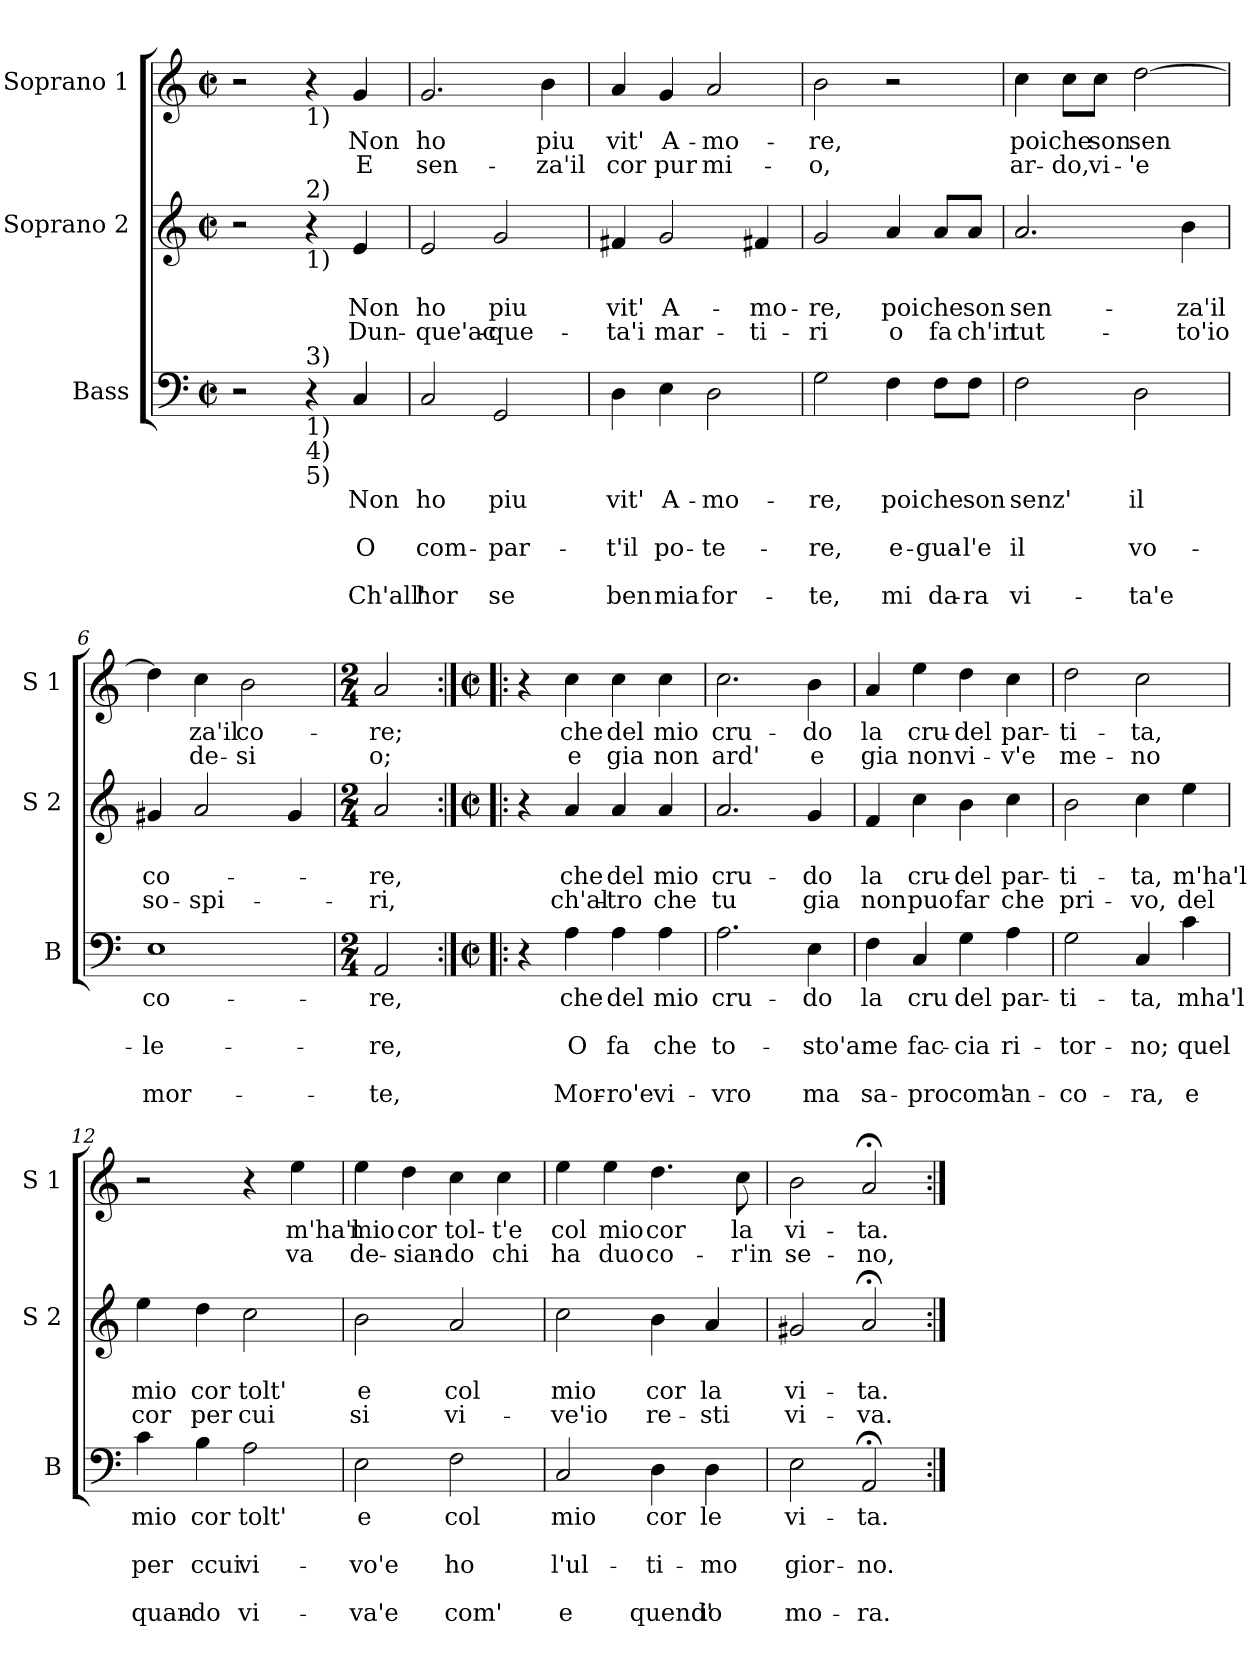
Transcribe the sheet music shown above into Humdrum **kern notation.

**kern	**text	**text	**text	**text	**text	**kern	**text	**text	**text	**kern	**text	**text
*part3	*part3	*part3	*part3	*part3	*part3	*part2	*part2	*part2	*part2	*part1	*part1	*part1
*staff3	*staff3	*staff3	*staff3	*staff3	*staff3	*staff2	*staff2	*staff2	*staff2	*staff1	*staff1	*staff1
*I"Bass	*	*	*	*	*	*I"Soprano 2	*	*	*	*I"Soprano 1	*	*
*I'B	*	*	*	*	*	*I'S 2	*	*	*	*I'S 1	*	*
*clefF4	*	*	*	*	*	*clefG2	*	*	*	*clefG2	*	*
*k[]	*	*	*	*	*	*k[]	*	*	*	*k[]	*	*
*C:	*	*	*	*	*	*C:	*	*	*	*C:	*	*
*M2/2	*	*	*	*	*	*M2/2	*	*	*	*M2/2	*	*
*met(c|)	*	*	*	*	*	*met(c|)	*	*	*	*met(c|)	*	*
=1	=1	=1	=1	=1	=1	=1	=1	=1	=1	=1	=1	=1
2r	.	.	.	.	.	2r	.	.	.	2r	.	.
!	!	!	!	!	!	!	!	!	!	!LO:TX:b:t=1)	!	!
!	!	!	!	!	!	!LO:TX:a:t=2)	!	!	!	!	!	!
!	!	!	!	!	!	!LO:TX:b:t=1)	!	!	!	!	!	!
!LO:TX:a:t=3)	!	!	!	!	!	!	!	!	!	!	!	!
!LO:TX:b:t=1)	!	!	!	!	!	!	!	!	!	!	!	!
!LO:TX:b:t=4)	!	!	!	!	!	!	!	!	!	!	!	!
!LO:TX:b:t=5)	!	!	!	!	!	!	!	!	!	!	!	!
4r	.	.	.	.	.	4r	.	.	.	4r	.	.
!	!LO:LY:b	!	!LO:LY:b	!	!LO:LY:b	!	!	!LO:LY:b	!LO:LY:b	!	!LO:LY:b	!LO:LY:b
4C/	Non	.	O	.	Ch'all'	4e/	.	Non	Dun-	4g/	Non	E
=2	=2	=2	=2	=2	=2	=2	=2	=2	=2	=2	=2	=2
!	!LO:LY:b	!	!LO:LY:b	!	!LO:LY:b	!	!	!LO:LY:b	!LO:LY:b	!	!LO:LY:b	!LO:LY:b
2C/	ho	.	com-	.	hor	2e/	.	ho	-que'ac-	2.g/	ho	sen-
!	!LO:LY:b	!	!LO:LY:b	!	!LO:LY:b	!	!	!LO:LY:b	!LO:LY:b	!	!	!
2GG/	piu	.	-par-	.	se	2g/	.	piu	-que-	.	.	.
!	!	!	!	!	!	!	!	!	!	!	!LO:LY:b	!LO:LY:b
.	.	.	.	.	.	.	.	.	.	4b\	piu	-za'il
=3	=3	=3	=3	=3	=3	=3	=3	=3	=3	=3	=3	=3
!	!LO:LY:b	!	!LO:LY:b	!	!LO:LY:b	!	!	!LO:LY:b	!LO:LY:b	!	!LO:LY:b	!LO:LY:b
4D\	vit'	.	-t'il	.	ben	4f#X/	.	vit'	-ta'i	4a/	vit'	cor
!	!LO:LY:b	!	!LO:LY:b	!	!LO:LY:b	!	!	!LO:LY:b	!LO:LY:b	!	!LO:LY:b	!LO:LY:b
4E\	A-	.	po-	.	mia	2g/	.	A-	mar-	4g/	A-	pur
!	!LO:LY:b	!	!LO:LY:b	!	!LO:LY:b	!	!	!	!	!	!LO:LY:b	!LO:LY:b
2D\	-mo-	.	-te-	.	for-	.	.	.	.	2a/	-mo-	mi-
!	!	!	!	!	!	!	!	!LO:LY:b	!LO:LY:b	!	!	!
.	.	.	.	.	.	4f#X/	.	-mo-	-ti-	.	.	.
=4	=4	=4	=4	=4	=4	=4	=4	=4	=4	=4	=4	=4
!	!LO:LY:b	!	!LO:LY:b	!	!LO:LY:b	!	!	!LO:LY:b	!LO:LY:b	!	!LO:LY:b	!LO:LY:b
2G\	-re,	.	-re,	.	-te,	2g/	.	-re,	-ri	2b\	-re,	-o,
!	!LO:LY:b	!	!LO:LY:b	!	!LO:LY:b	!	!	!LO:LY:b	!LO:LY:b	!	!	!
4F\	poi	.	e-	.	mi	4a/	.	poi	o	2r	.	.
!	!LO:LY:b	!	!LO:LY:b	!	!LO:LY:b	!	!	!LO:LY:b	!LO:LY:b	!	!	!
8F\L	che	.	-gua-	.	da-	8a/L	.	che	fa	.	.	.
!	!LO:LY:b	!	!LO:LY:b	!	!LO:LY:b	!	!	!LO:LY:b	!LO:LY:b	!	!	!
8F\J	son	.	-l'e	.	-ra	8a/J	.	son	ch'in	.	.	.
!!LO:LB:g=z
=5	=5	=5	=5	=5	=5	=5	=5	=5	=5	=5	=5	=5
!	!LO:LY:b	!	!LO:LY:b	!	!LO:LY:b	!	!	!LO:LY:b	!LO:LY:b	!	!LO:LY:b	!LO:LY:b
2F\	senz'	.	il	.	vi-	2.a/	.	sen-	tut-	4cc\	poi	ar-
!	!	!	!	!	!	!	!	!	!	!	!LO:LY:b	!LO:LY:b
.	.	.	.	.	.	.	.	.	.	8cc\L	che	-do,
!	!	!	!	!	!	!	!	!	!	!	!LO:LY:b	!LO:LY:b
.	.	.	.	.	.	.	.	.	.	8cc\J	son	vi-
!	!LO:LY:b	!	!LO:LY:b	!	!LO:LY:b	!	!	!	!	!	!LO:LY:b	!LO:LY:b
2D\	il	.	vo-	.	-ta'e	.	.	.	.	[2dd\	sen	-'e
!	!	!	!	!	!	!	!	!LO:LY:b	!LO:LY:b	!	!	!
.	.	.	.	.	.	4b\	.	-za'il	-to'io	.	.	.
=6	=6	=6	=6	=6	=6	=6	=6	=6	=6	=6	=6	=6
!	!LO:LY:b	!	!LO:LY:b	!	!LO:LY:b	!	!	!LO:LY:b	!LO:LY:b	!	!	!
1E	co-	.	-le-	.	mor-	4g#X/	.	co-	so-	4dd\]	.	.
!	!	!	!	!	!	!	!	!	!LO:LY:b	!	!LO:LY:b	!LO:LY:b
.	.	.	.	.	.	2a/	.	.	-spi-	4cc\	za'il	de-
!	!	!	!	!	!	!	!	!	!	!	!LO:LY:b	!LO:LY:b
.	.	.	.	.	.	.	.	.	.	2b\	co-	-si
.	.	.	.	.	.	4g#/	.	.	.	.	.	.
=7	=7	=7	=7	=7	=7	=7	=7	=7	=7	=7	=7	=7
*M2/4	*	*	*	*	*	*M2/4	*	*	*	*M2/4	*	*
!	!LO:LY:b	!	!LO:LY:b	!	!LO:LY:b	!	!	!LO:LY:b	!LO:LY:b	!	!LO:LY:b	!LO:LY:b
2AA/	-re,	.	-re,	.	-te,	2a/	.	-re,	-ri,	2a/	-re;	o;
=8:|!|:	=8:|!|:	=8:|!|:	=8:|!|:	=8:|!|:	=8:|!|:	=8:|!|:	=8:|!|:	=8:|!|:	=8:|!|:	=8:|!|:	=8:|!|:	=8:|!|:
*M2/2	*	*	*	*	*	*M2/2	*	*	*	*M2/2	*	*
*met(c|)	*	*	*	*	*	*met(c|)	*	*	*	*met(c|)	*	*
4r	.	.	.	.	.	4r	.	.	.	4r	.	.
!	!LO:LY:b	!	!LO:LY:b	!	!LO:LY:b	!	!	!LO:LY:b	!LO:LY:b	!	!LO:LY:b	!LO:LY:b
4A\	che	.	O	.	Mor-	4a/	.	che	ch'al-	4cc\	che	e
!	!LO:LY:b	!	!LO:LY:b	!	!LO:LY:b	!	!	!LO:LY:b	!LO:LY:b	!	!LO:LY:b	!LO:LY:b
4A\	del	.	fa	.	-ro'e	4a/	.	del	-tro	4cc\	del	gia
!	!LO:LY:b	!	!LO:LY:b	!	!LO:LY:b	!	!	!LO:LY:b	!LO:LY:b	!	!LO:LY:b	!LO:LY:b
4A\	mio	.	che	.	vi-	4a/	.	mio	che	4cc\	mio	non
!!LO:PB:g=z
=9	=9	=9	=9	=9	=9	=9	=9	=9	=9	=9	=9	=9
!	!LO:LY:b	!	!LO:LY:b	!	!LO:LY:b	!	!	!LO:LY:b	!LO:LY:b	!	!LO:LY:b	!LO:LY:b
2.A\	cru-	.	to-	.	-vro	2.a/	.	cru-	tu	2.cc\	cru-	ard'
!	!LO:LY:b	!	!LO:LY:b	!	!LO:LY:b	!	!	!LO:LY:b	!LO:LY:b	!	!LO:LY:b	!LO:LY:b
4E\	-do	.	-sto'a	.	ma	4g/	.	-do	gia	4b\	-do	e
=10	=10	=10	=10	=10	=10	=10	=10	=10	=10	=10	=10	=10
!	!LO:LY:b	!	!LO:LY:b	!	!LO:LY:b	!	!	!LO:LY:b	!LO:LY:b	!	!LO:LY:b	!LO:LY:b
4F\	la	.	me	.	sa-	4f/	.	la	non	4a/	la	gia
!	!LO:LY:b	!	!LO:LY:b	!	!LO:LY:b	!	!	!LO:LY:b	!LO:LY:b	!	!LO:LY:b	!LO:LY:b
4C/	cru	.	fac-	.	-pro	4cc\	.	cru-	puo	4ee\	cru-	non
!	!LO:LY:b	!	!LO:LY:b	!	!LO:LY:b	!	!	!LO:LY:b	!LO:LY:b	!	!LO:LY:b	!LO:LY:b
4G\	del	.	-cia	.	com'	4b\	.	-del	far	4dd\	-del	vi-
!	!LO:LY:b	!	!LO:LY:b	!	!LO:LY:b	!	!	!LO:LY:b	!LO:LY:b	!	!LO:LY:b	!LO:LY:b
4A\	par-	.	ri-	.	an-	4cc\	.	par-	che	4cc\	par-	-v'e
=11	=11	=11	=11	=11	=11	=11	=11	=11	=11	=11	=11	=11
!	!LO:LY:b	!	!LO:LY:b	!	!LO:LY:b	!	!	!LO:LY:b	!LO:LY:b	!	!LO:LY:b	!LO:LY:b
2G\	-ti-	.	-tor-	.	-co-	2b\	.	-ti-	pri-	2dd\	-ti-	me-
!	!LO:LY:b	!	!LO:LY:b	!	!LO:LY:b	!	!	!LO:LY:b	!LO:LY:b	!	!LO:LY:b	!LO:LY:b
4C/	-ta,	.	-no;	.	-ra,	4cc\	.	-ta,	-vo,	2cc\	-ta,	-no
!	!LO:LY:b	!	!LO:LY:b	!	!LO:LY:b	!	!	!LO:LY:b	!LO:LY:b	!	!	!
4c\	mha'l	.	quel	.	e	4ee\	.	m'ha'l	del	.	.	.
=12	=12	=12	=12	=12	=12	=12	=12	=12	=12	=12	=12	=12
!	!LO:LY:b	!	!LO:LY:b	!	!LO:LY:b	!	!	!LO:LY:b	!LO:LY:b	!	!	!
4c\	mio	.	per	.	quan-	4ee\	.	mio	cor	2r	.	.
!	!LO:LY:b	!	!LO:LY:b	!	!LO:LY:b	!	!	!LO:LY:b	!LO:LY:b	!	!	!
4B\	cor	.	ccui	.	-do	4dd\	.	cor	per	.	.	.
!	!LO:LY:b	!	!LO:LY:b	!	!LO:LY:b	!	!	!LO:LY:b	!LO:LY:b	!	!	!
2A\	tolt'	.	vi-	.	vi-	2cc\	.	tolt'	cui	4r	.	.
!	!	!	!	!	!	!	!	!	!	!	!LO:LY:b	!LO:LY:b
.	.	.	.	.	.	.	.	.	.	4ee\	m'ha'l	va
!!LO:LB:g=z
=13	=13	=13	=13	=13	=13	=13	=13	=13	=13	=13	=13	=13
!	!LO:LY:b	!	!LO:LY:b	!	!LO:LY:b	!	!	!LO:LY:b	!LO:LY:b	!	!LO:LY:b	!LO:LY:b
2E\	e	.	-vo'e	.	-va'e	2b\	.	e	si	4ee\	mio	de-
!	!	!	!	!	!	!	!	!	!	!	!LO:LY:b	!LO:LY:b
.	.	.	.	.	.	.	.	.	.	4dd\	cor	-sian-
!	!LO:LY:b	!	!LO:LY:b	!	!LO:LY:b	!	!	!LO:LY:b	!LO:LY:b	!	!LO:LY:b	!LO:LY:b
2F\	col	.	ho	.	com'	2a/	.	col	vi-	4cc\	tol-	-do
!	!	!	!	!	!	!	!	!	!	!	!LO:LY:b	!LO:LY:b
.	.	.	.	.	.	.	.	.	.	4cc\	-t'e	chi
=14	=14	=14	=14	=14	=14	=14	=14	=14	=14	=14	=14	=14
!	!LO:LY:b	!	!LO:LY:b	!	!LO:LY:b	!	!	!LO:LY:b	!LO:LY:b	!	!LO:LY:b	!LO:LY:b
2C/	mio	.	l'ul-	.	e	2cc\	.	mio	-ve'io	4ee\	col	ha
!	!	!	!	!	!	!	!	!	!	!	!LO:LY:b	!LO:LY:b
.	.	.	.	.	.	.	.	.	.	4ee\	mio	duo
!	!LO:LY:b	!	!LO:LY:b	!	!LO:LY:b	!	!	!LO:LY:b	!LO:LY:b	!	!LO:LY:b	!LO:LY:b
4D\	cor	.	-ti-	.	quend'	4b\	.	cor	re-	4.dd\	cor	co-
!	!LO:LY:b	!	!LO:LY:b	!	!LO:LY:b	!	!	!LO:LY:b	!LO:LY:b	!	!	!
4D\	le	.	-mo	.	io	4a/	.	la	-sti	.	.	.
!	!	!	!	!	!	!	!	!	!	!	!LO:LY:b	!LO:LY:b
.	.	.	.	.	.	.	.	.	.	8cc\	la	-r'in
=15	=15	=15	=15	=15	=15	=15	=15	=15	=15	=15	=15	=15
!	!LO:LY:b	!	!LO:LY:b	!	!LO:LY:b	!	!	!LO:LY:b	!LO:LY:b	!	!LO:LY:b	!LO:LY:b
2E\	vi-	.	gior-	.	mo-	2g#X/	.	vi-	vi-	2b\	vi-	se-
!	!LO:LY:b	!	!LO:LY:b	!	!LO:LY:b	!	!	!LO:LY:b	!LO:LY:b	!	!LO:LY:b	!LO:LY:b
2AA;</	-ta.	.	-no.	.	-ra.	2a;</	.	-ta.	-va.	2a;</	-ta.	-no,
=:|!	=:|!	=:|!	=:|!	=:|!	=:|!	=:|!	=:|!	=:|!	=:|!	=:|!	=:|!	=:|!
*-	*-	*-	*-	*-	*-	*-	*-	*-	*-	*-	*-	*-
